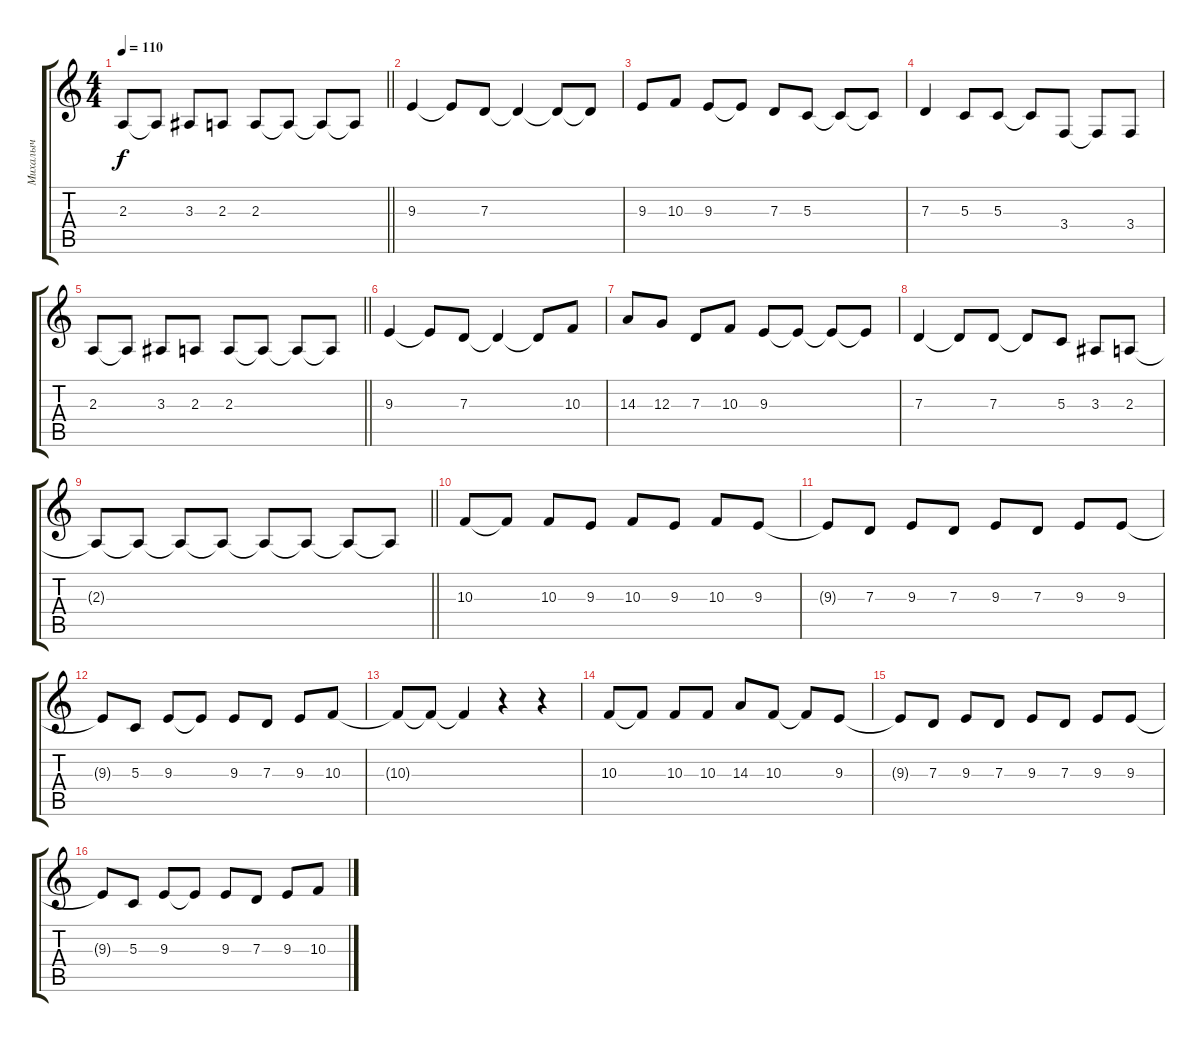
\track ("Михалыч" "Михалыч") {instrument flute}
\staff {score tabs}
\tuning (E4 B3 G3 D3 A2 E2) {hide}
\ts (4 4)
\tempo 110
\clef g2
\barLineRight lightlight
\ks c
2.3.8{dy f} 2.3{t}.8 3.3.8 2.3.8 2.3.8 2.3{t}.8 2.3{t}.8 2.3{t}.8 |
9.3.4 9.3{t}.8 7.3.8 7.3{t}.4 7.3{t}.8 7.3{t}.8 |
9.3.8 10.3.8 9.3.8 9.3{t}.8 7.3.8 5.3.8 5.3{t}.8 5.3{t}.8 |
7.3.4 5.3.8 5.3.8 5.3{t}.8 3.4.8 3.4{t}.8 3.4.8 |
\barLineRight lightlight
2.3.8 2.3{t}.8 3.3.8 2.3.8 2.3.8 2.3{t}.8 2.3{t}.8 2.3{t}.8 |
9.3.4 9.3{t}.8 7.3.8 7.3{t}.4 7.3{t}.8 10.3.8 |
14.3.8 12.3.8 7.3.8 10.3.8 9.3.8 9.3{t}.8 9.3{t}.8 9.3{t}.8 |
7.3.4 7.3{t}.8 7.3.8 7.3{t}.8 5.3.8 3.3.8 2.3.8 |
\barLineRight lightlight
2.3{t}.8 2.3{t}.8 2.3{t}.8 2.3{t}.8 2.3{t}.8 2.3{t}.8 2.3{t}.8 2.3{t}.8 |
10.3.8 10.3{t}.8 10.3.8 9.3.8 10.3.8 9.3.8 10.3.8 9.3.8 |
9.3{t}.8 7.3.8 9.3.8 7.3.8 9.3.8 7.3.8 9.3.8 9.3.8 |
9.3{t}.8 5.3.8 9.3.8 9.3{t}.8 9.3.8 7.3.8 9.3.8 10.3.8 |
10.3{t}.8 10.3{t}.8 10.3{t}.4 r.4 r.4 |
10.3.8 10.3{t}.8 10.3.8 10.3.8 14.3.8 10.3.8 10.3{t}.8 9.3.8 |
9.3{t}.8 7.3.8 9.3.8 7.3.8 9.3.8 7.3.8 9.3.8 9.3.8 |
9.3{t}.8 5.3.8 9.3.8 9.3{t}.8 9.3.8 7.3.8 9.3.8 10.3.8
